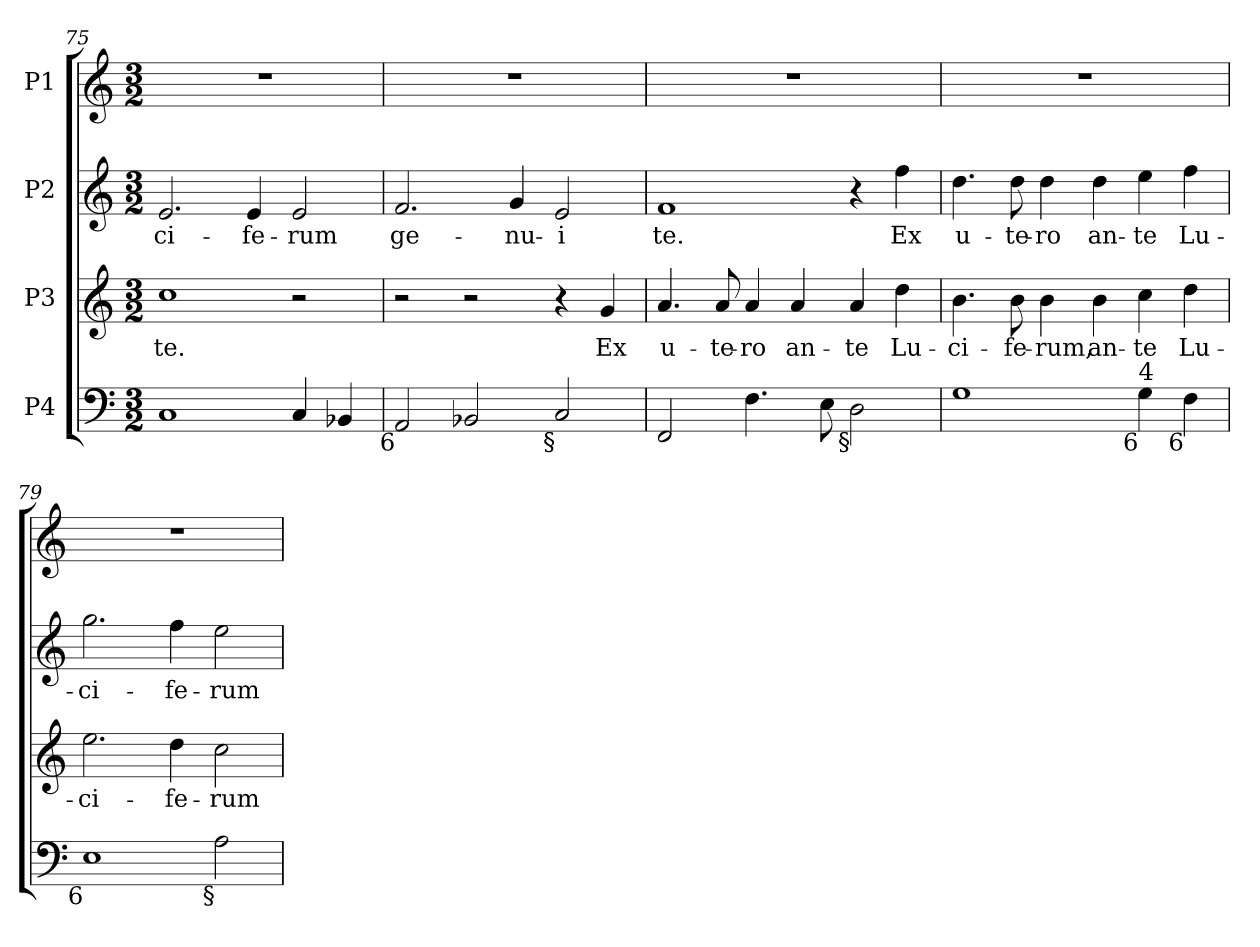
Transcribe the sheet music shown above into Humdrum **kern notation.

**kern	**kern	**text	**kern	**text	**kern
*part4	*part3	*part3	*part2	*part2	*part1
*staff4	*staff3	*staff3	*staff2	*staff2	*staff1
*I"P4	*I"P3	*	*I"P2	*	*I"P1
*clefF4	*clefG2	*	*clefG2	*	*clefG2
*k[]	*k[]	*	*k[]	*	*k[]
*C:	*C:	*	*C:	*	*C:
*M3/2	*M3/2	*	*M3/2	*	*M3/2
=75	=75	=75	=75	=75	=75
!	!	!LO:LY:b:color=#000000	!	!	!
!	!	!	!	!LO:LY:b:color=#000000	!LO:N:vis=1
1Ci	1cci	te.	2.ei/	-ci-	1.r
!	!	!	!	!LO:LY:b:color=#000000	!
.	.	.	4ei/	-fe-	.
!	!	!	!	!LO:LY:b:color=#000000	!
4Ci/	2r	.	2ei/	-rum	.
4BB-Xi/	.	.	.	.	.
=76	=76	=76	=76	=76	=76
!LO:TX:b:rj:t=6	!	!	!	!	!
!	!	!	!	!LO:LY:b:color=#000000	!LO:N:vis=1
2AAi/	2r	.	2.fi/	ge-	1.r
2BB-Xi/	2r	.	.	.	.
!	!	!	!	!LO:LY:b:color=#000000	!
.	.	.	4gi/	-nu-	.
!LO:TX:b:rj:t=§	!	!	!	!	!
!	!	!	!	!LO:LY:b:color=#000000	!
2Ci/	4r	.	2ei/	-i	.
!	!	!LO:LY:b:color=#000000	!	!	!
.	4gi/	Ex	.	.	.
=77	=77	=77	=77	=77	=77
!	!	!LO:LY:b:color=#000000	!	!	!
!	!	!	!	!LO:LY:b:color=#000000	!LO:N:vis=1
2FFi/	4.ai/	u-	1fi	te.	1.r
!	!	!LO:LY:b:color=#000000	!	!	!
.	8ai/	-te-	.	.	.
!	!	!LO:LY:b:color=#000000	!	!	!
4.Fi\	4ai/	-ro	.	.	.
!	!	!LO:LY:b:color=#000000	!	!	!
.	4ai/	an-	.	.	.
8Ei\	.	.	.	.	.
!LO:TX:b:rj:t=§	!	!	!	!	!
!	!	!LO:LY:b:color=#000000	!	!	!
2Di\	4ai/	-te	4r	.	.
!	!	!LO:LY:b:color=#000000	!	!	!
!	!	!	!	!LO:LY:b:color=#000000	!
.	4ddi\	Lu-	4ffi\	Ex	.
!!LO:LB:g=z
=78	=78	=78	=78	=78	=78
!	!	!LO:LY:b:color=#000000	!	!	!
!	!	!	!	!LO:LY:b:color=#000000	!LO:N:vis=1
1Gi	4.bi\	-ci-	4.ddi\	u-	1.r
!	!	!LO:LY:b:color=#000000	!	!	!
!	!	!	!	!LO:LY:b:color=#000000	!
.	8bi\	-fe-	8ddi\	-te-	.
!	!	!LO:LY:b:color=#000000	!	!	!
!	!	!	!	!LO:LY:b:color=#000000	!
.	4bi\	-rum,	4ddi\	-ro	.
!	!	!LO:LY:b:color=#000000	!	!	!
!	!	!	!	!LO:LY:b:color=#000000	!
.	4bi\	an-	4ddi\	an-	.
!	!	!LO:LY:b:color=#000000	!	!	!
!LO:TX:b:rj:t=6	!	!	!	!	!
!LO:TX:t=4	!	!	!	!	!
!	!	!	!	!LO:LY:b:color=#000000	!
4Gi\	4cci\	-te	4eei\	-te	.
!	!	!LO:LY:b:color=#000000	!	!	!
!LO:TX:b:rj:t=6	!	!	!	!	!
!	!	!	!	!LO:LY:b:color=#000000	!
4Fi\	4ddi\	Lu-	4ffi\	Lu-	.
=79	=79	=79	=79	=79	=79
!	!	!LO:LY:b:color=#000000	!	!	!
!LO:TX:b:rj:t=6	!	!	!	!	!
!	!	!	!	!LO:LY:b:color=#000000	!LO:N:vis=1
1Ei	2.eei\	-ci-	2.ggi\	-ci-	1.r
!	!	!LO:LY:b:color=#000000	!	!	!
!	!	!	!	!LO:LY:b:color=#000000	!
.	4ddi\	-fe-	4ffi\	-fe-	.
!	!	!LO:LY:b:color=#000000	!	!	!
!LO:TX:b:rj:t=§	!	!	!	!	!
!	!	!	!	!LO:LY:b:color=#000000	!
2Ai\	2cci\	-rum	2eei\	-rum	.
=	=	=	=	=	=
*-	*-	*-	*-	*-	*-
